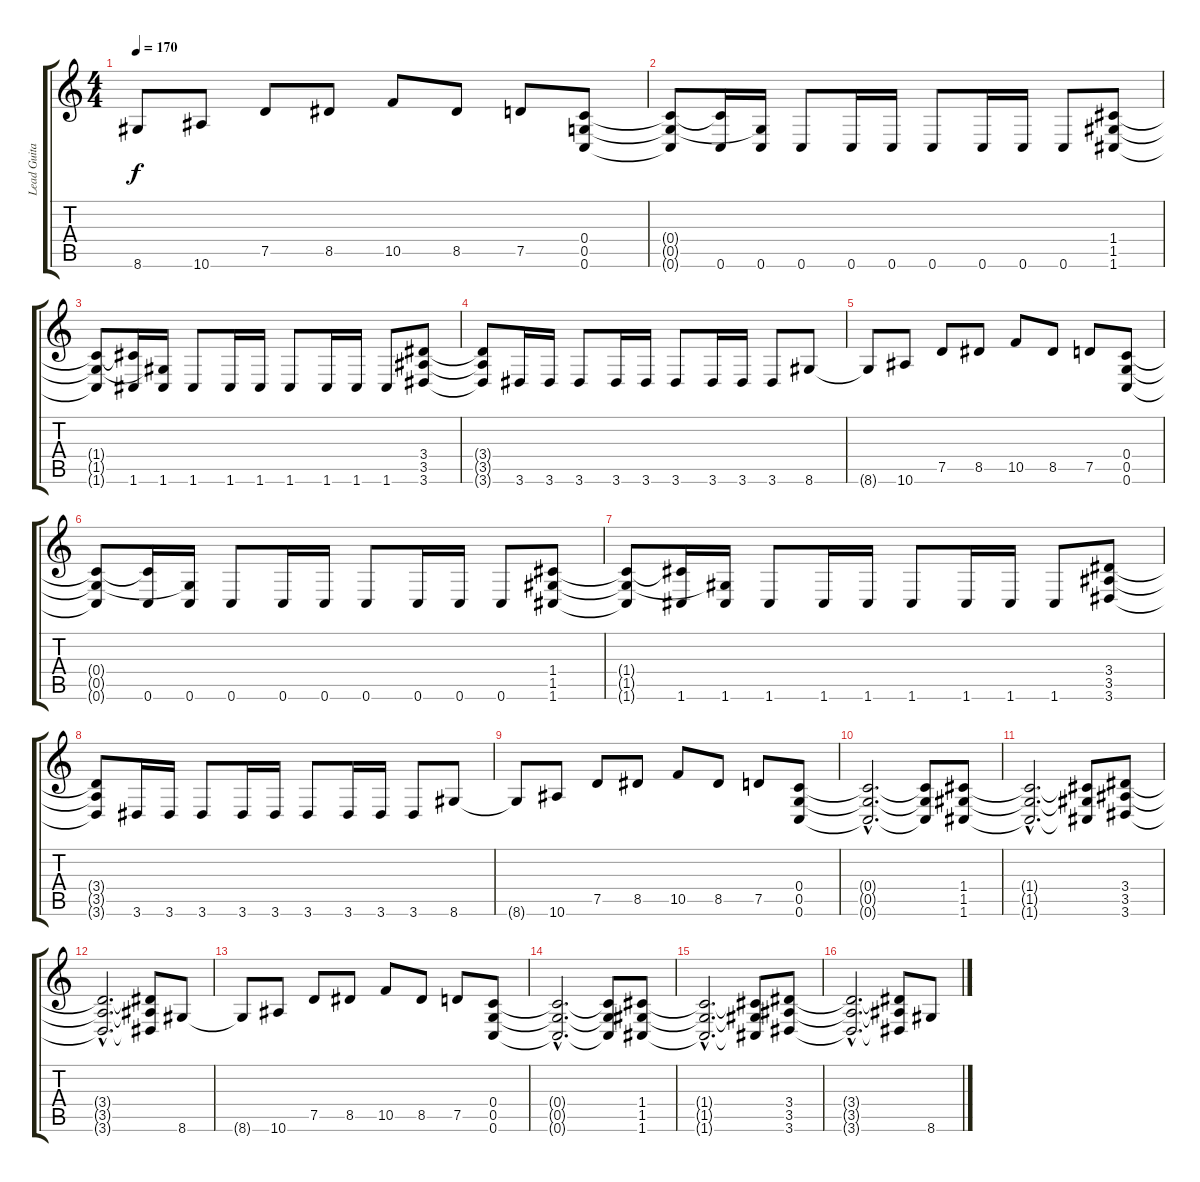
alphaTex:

\track ("Lead Guitar" "Lead Guita") {instrument distortionguitar}
\staff {score tabs}
\tuning (D4 A3 F3 C3 G2 C2) {hide}
\ts (4 4)
\tempo 170
\clef g2
\ks c
8.6{t}.8{dy f} 10.6.8 7.5.8 8.5.8 10.5.8 8.5.8 7.5.8 (0.4 0.5 0.6).8 |
(0.4{t} 0.5{t} 0.6{t}).8 (0.4{t} 0.6).16 (0.5{t} 0.6).16 0.6.8 0.6.16 0.6.16 0.6.8 0.6.16 0.6.16 0.6.8 (1.4 1.5 1.6).8 |
(1.4{t} 1.5{t} 1.6{t}).8 (1.4{t} 1.6).16 (1.5{t} 1.6).16 1.6.8 1.6.16 1.6.16 1.6.8 1.6.16 1.6.16 1.6.8 (3.4 3.5 3.6).8 |
(3.4{t} 3.5{t} 3.6{t}).8 3.6.16 3.6.16 3.6.8 3.6.16 3.6.16 3.6.8 3.6.16 3.6.16 3.6.8 8.6.8 |
8.6{t}.8 10.6.8 7.5.8 8.5.8 10.5.8 8.5.8 7.5.8 (0.4 0.5 0.6).8 |
(0.4{t} 0.5{t} 0.6{t}).8 (0.4{t} 0.6).16 (0.5{t} 0.6).16 0.6.8 0.6.16 0.6.16 0.6.8 0.6.16 0.6.16 0.6.8 (1.4 1.5 1.6).8 |
(1.4{t} 1.5{t} 1.6{t}).8 (1.4{t} 1.6).16 (1.5{t} 1.6).16 1.6.8 1.6.16 1.6.16 1.6.8 1.6.16 1.6.16 1.6.8 (3.4 3.5 3.6).8 |
(3.4{t} 3.5{t} 3.6{t}).8 3.6.16 3.6.16 3.6.8 3.6.16 3.6.16 3.6.8 3.6.16 3.6.16 3.6.8 8.6.8 |
8.6{t}.8 10.6.8 7.5.8 8.5.8 10.5.8 8.5.8 7.5.8 (0.4 0.5 0.6).8 |
(0.4{hac t} 0.5{hac t} 0.6{hac t}).2{d} (0.4{t} 0.5{t} 0.6{t}).8 (1.4 1.5 1.6).8 |
(1.4{hac t} 1.5{hac t} 1.6{hac t}).2{d} (1.4{t} 1.5{t} 1.6{t}).8 (3.4 3.5 3.6).8 |
(3.4{hac t} 3.5{hac t} 3.6{hac t}).2{d} (3.4{t} 3.5{t} 3.6{t}).8 8.6.8 |
8.6{t}.8 10.6.8 7.5.8 8.5.8 10.5.8 8.5.8 7.5.8 (0.4 0.5 0.6).8 |
(0.4{hac t} 0.5{hac t} 0.6{hac t}).2{d} (0.4{t} 0.5{t} 0.6{t}).8 (1.4 1.5 1.6).8 |
(1.4{hac t} 1.5{hac t} 1.6{hac t}).2{d} (1.4{t} 1.5{t} 1.6{t}).8 (3.4 3.5 3.6).8 |
(3.4{hac t} 3.5{hac t} 3.6{hac t}).2{d} (3.4{t} 3.5{t} 3.6{t}).8 8.6.8
